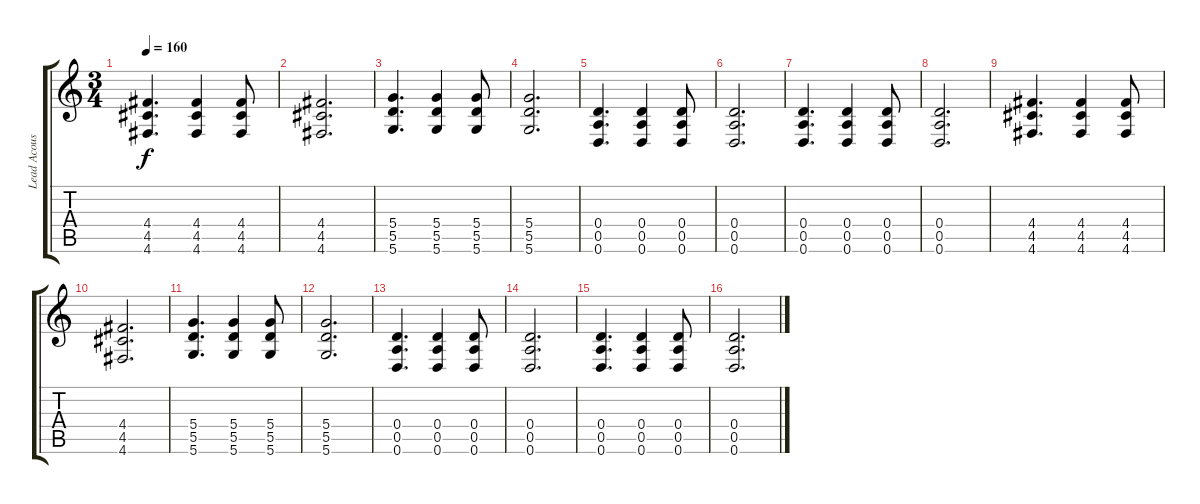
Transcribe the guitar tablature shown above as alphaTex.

\track ("Lead Acoustic/Rhythm Distortion Guitar" "Lead Acous") {instrument acousticguitarsteel}
\staff {score tabs}
\tuning (E4 B3 G3 D3 A2 D2) {hide}
\ts (3 4)
\tempo 160
\clef g2
\ks c
(4.4 4.5 4.6).4{d dy f} (4.4 4.5 4.6).4 (4.4 4.5 4.6).8 |
(4.4 4.5 4.6).2{d} |
(5.4 5.5 5.6).4{d} (5.4 5.5 5.6).4 (5.4 5.5 5.6).8 |
(5.4 5.5 5.6).2{d} |
(0.4 0.5 0.6).4{d} (0.4 0.5 0.6).4 (0.4 0.5 0.6).8 |
(0.4 0.5 0.6).2{d} |
(0.4 0.5 0.6).4{d} (0.4 0.5 0.6).4 (0.4 0.5 0.6).8 |
(0.4 0.5 0.6).2{d} |
(4.4 4.5 4.6).4{d} (4.4 4.5 4.6).4 (4.4 4.5 4.6).8 |
(4.4 4.5 4.6).2{d} |
(5.4 5.5 5.6).4{d} (5.4 5.5 5.6).4 (5.4 5.5 5.6).8 |
(5.4 5.5 5.6).2{d} |
(0.4 0.5 0.6).4{d} (0.4 0.5 0.6).4 (0.4 0.5 0.6).8 |
(0.4 0.5 0.6).2{d} |
(0.4 0.5 0.6).4{d} (0.4 0.5 0.6).4 (0.4 0.5 0.6).8 |
(0.4 0.5 0.6).2{d}
